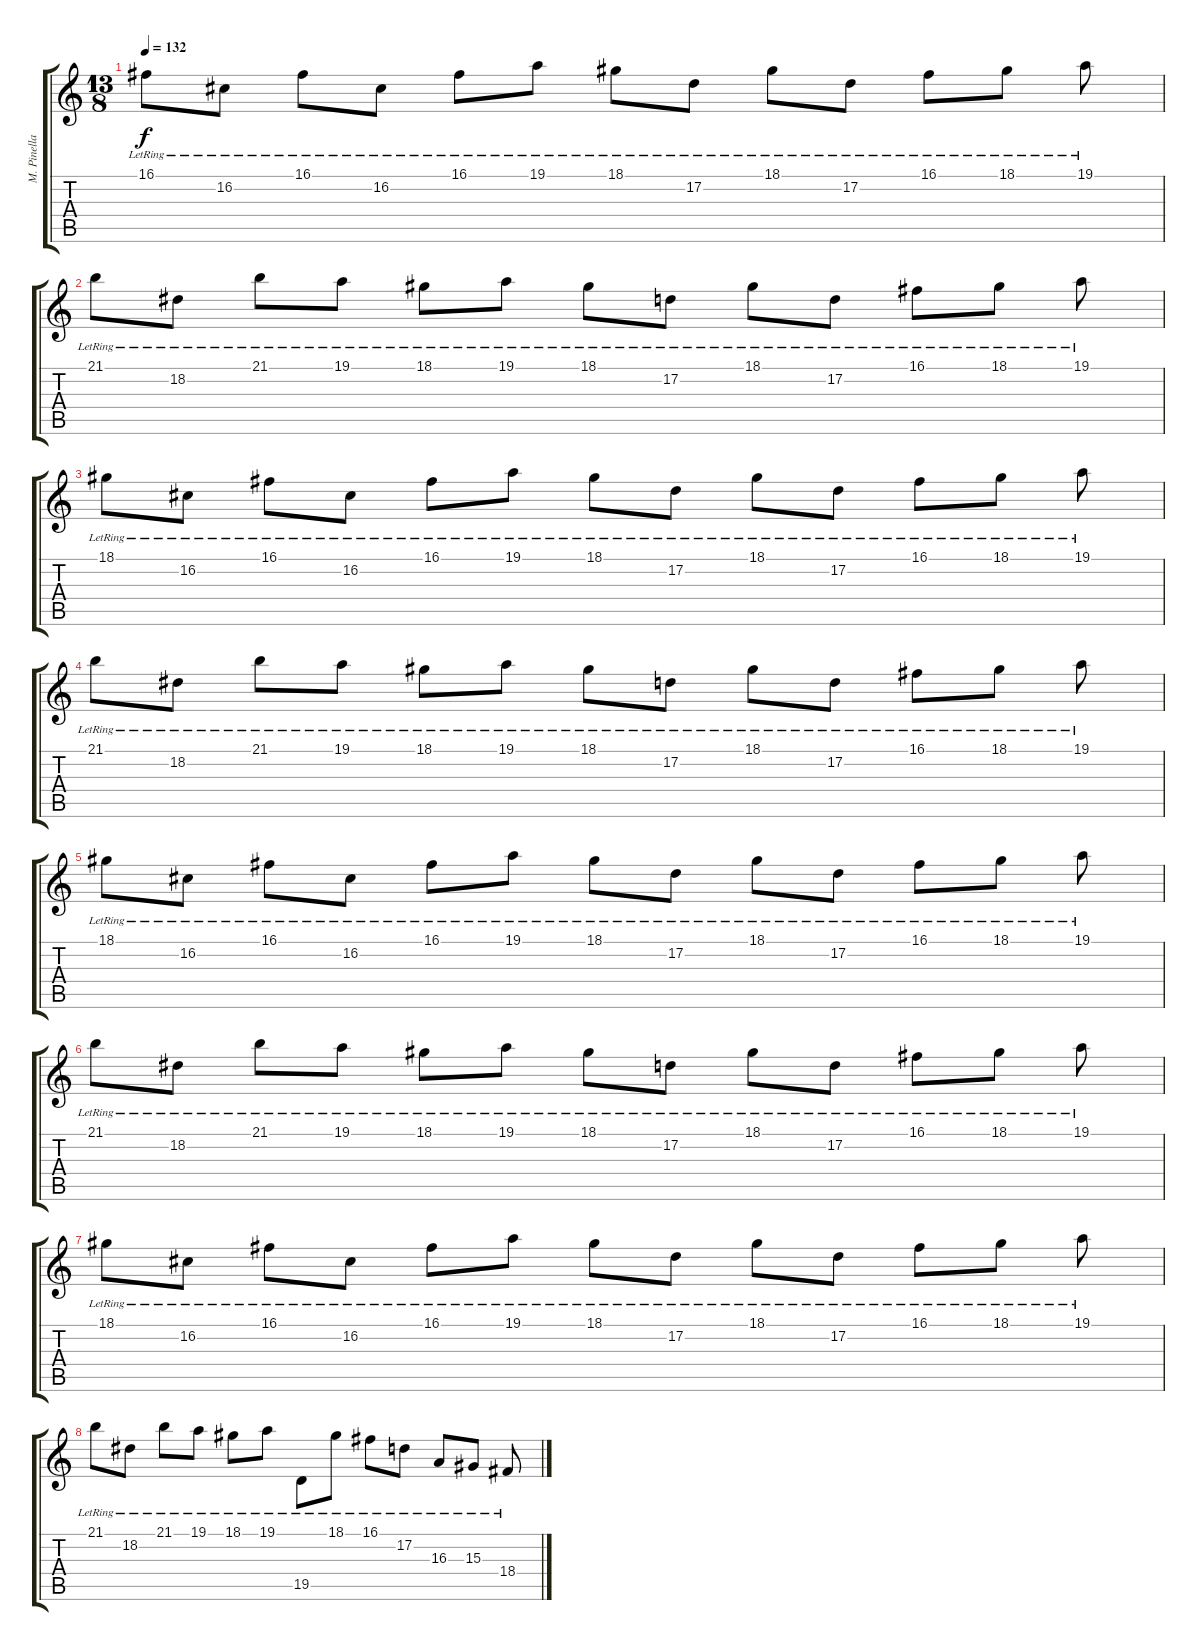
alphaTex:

\track ("M. Pinella [Piano, Add. Guitar]" "M. Pinella") {instrument pad1newage}
\staff {score tabs}
\tuning (D4 A3 F3 C3 G2 D2) {hide}
\ts (13 8)
\tempo 132
\clef g2
\ks c
16.1{lr}.8{dy f volume 12 instrument pad1newage} 16.2{lr}.8 16.1{lr}.8 16.2{lr}.8 16.1{lr}.8 19.1{lr}.8 18.1{lr}.8 17.2{lr}.8 18.1{lr}.8 17.2{lr}.8 16.1{lr}.8 18.1{lr}.8 19.1{lr}.8 |
21.1{lr}.8 18.2{lr}.8 21.1{lr}.8 19.1{lr}.8 18.1{lr}.8 19.1{lr}.8 18.1{lr}.8 17.2{lr}.8 18.1{lr}.8 17.2{lr}.8 16.1{lr}.8 18.1{lr}.8 19.1{lr}.8 |
18.1{lr}.8{instrument pad1newage} 16.2{lr}.8 16.1{lr}.8 16.2{lr}.8 16.1{lr}.8 19.1{lr}.8 18.1{lr}.8 17.2{lr}.8 18.1{lr}.8 17.2{lr}.8 16.1{lr}.8 18.1{lr}.8 19.1{lr}.8 |
21.1{lr}.8 18.2{lr}.8 21.1{lr}.8 19.1{lr}.8 18.1{lr}.8 19.1{lr}.8 18.1{lr}.8 17.2{lr}.8 18.1{lr}.8 17.2{lr}.8 16.1{lr}.8 18.1{lr}.8 19.1{lr}.8 |
18.1{lr}.8{instrument pad1newage} 16.2{lr}.8 16.1{lr}.8 16.2{lr}.8 16.1{lr}.8 19.1{lr}.8 18.1{lr}.8 17.2{lr}.8 18.1{lr}.8 17.2{lr}.8 16.1{lr}.8 18.1{lr}.8 19.1{lr}.8 |
21.1{lr}.8 18.2{lr}.8 21.1{lr}.8 19.1{lr}.8 18.1{lr}.8 19.1{lr}.8 18.1{lr}.8 17.2{lr}.8 18.1{lr}.8 17.2{lr}.8 16.1{lr}.8 18.1{lr}.8 19.1{lr}.8 |
18.1{lr}.8{instrument pad1newage} 16.2{lr}.8 16.1{lr}.8 16.2{lr}.8 16.1{lr}.8 19.1{lr}.8 18.1{lr}.8 17.2{lr}.8 18.1{lr}.8 17.2{lr}.8 16.1{lr}.8 18.1{lr}.8 19.1{lr}.8 |
21.1{lr}.8 18.2{lr}.8 21.1{lr}.8 19.1{lr}.8 18.1{lr}.8 19.1{lr}.8 19.5{lr}.8 18.1{lr}.8 16.1{lr}.8 17.2{lr}.8 16.3{lr}.8 15.3{lr}.8 18.4{lr}.8
